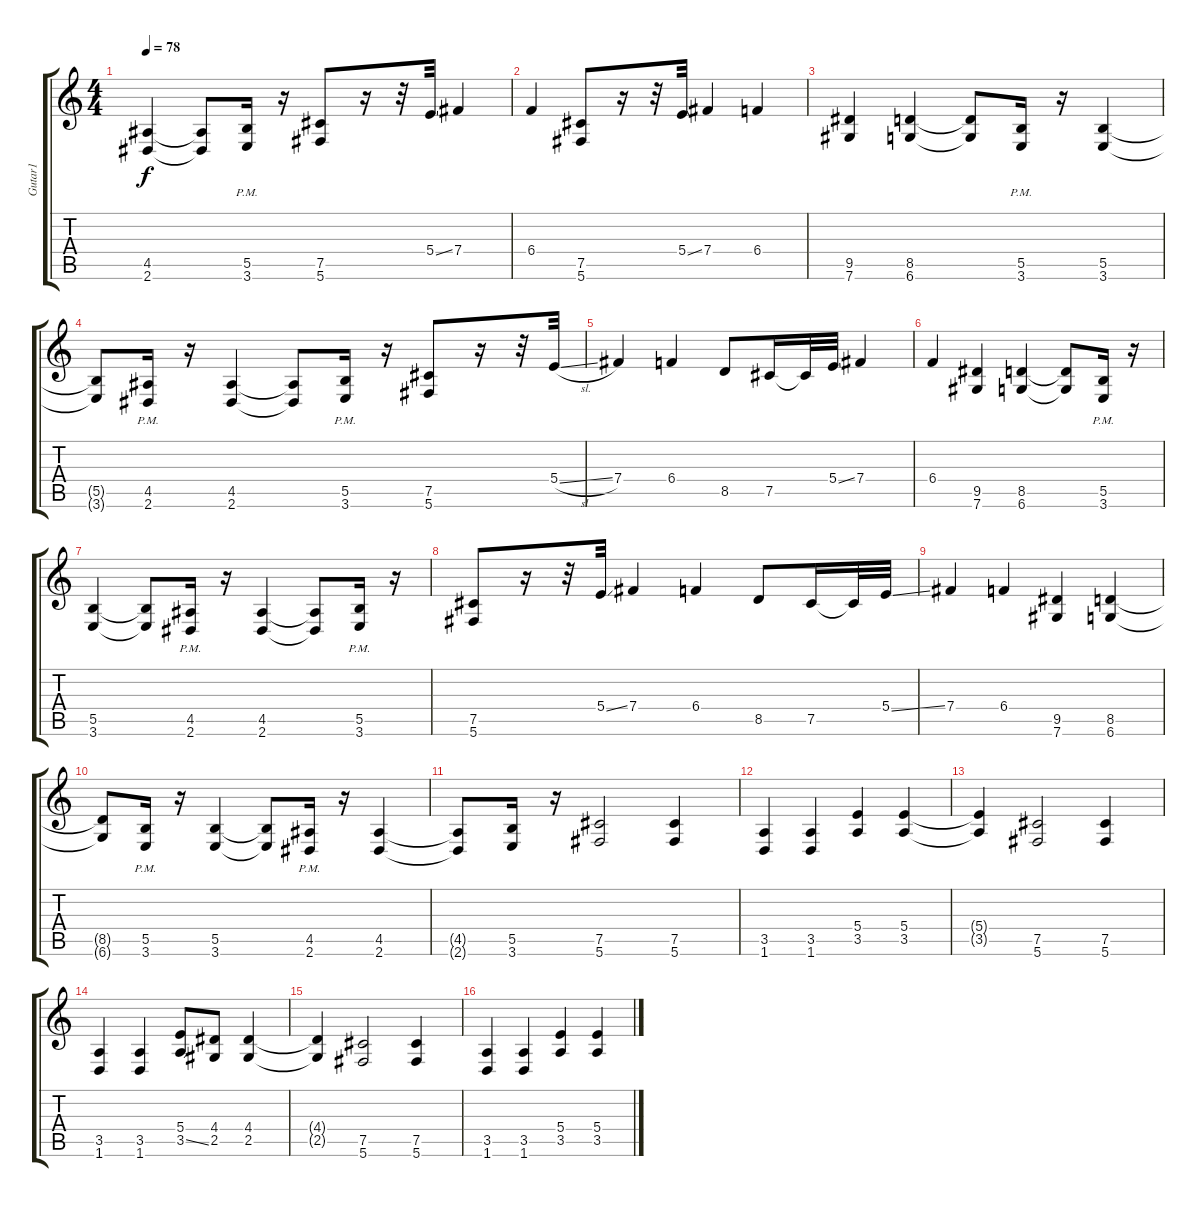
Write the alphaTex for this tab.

\track ("Gutar1" "Gutar1") {instrument distortionguitar}
\staff {score tabs}
\tuning (Db4 Ab3 E3 B2 Gb2 Db2) {hide}
\ts (4 4)
\tempo 78
\clef g2
\ks c
(4.5 2.6).4{dy f} (4.5{t} 2.6{t}).8 (5.5{pm} 3.6).16 r.16 (7.5 5.6).8 r.16 r.32 5.4{ss}.32 7.4.4 |
6.4.4 (7.5 5.6).8 r.16 r.32 5.4{ss}.32 7.4.4 6.4.4 |
(9.5 7.6).4 (8.5 6.6).4 (8.5{t} 6.6{t}).8 (5.5 3.6{pm}).16 r.16 (5.5 3.6).4 |
(5.5{t} 3.6{t}).8 (4.5 2.6{pm}).16 r.16 (4.5 2.6).4 (4.5{t} 2.6{t}).8 (5.5{pm} 3.6).16 r.16 (7.5 5.6).8 r.16 r.32 5.4{sl}.32 |
7.4.4 6.4.4 8.5.8 7.5.16 7.5{t}.32 5.4{ss}.32 7.4.4 |
6.4.4 (9.5 7.6).4 (8.5 6.6).4 (8.5{t} 6.6{t}).8 (5.5 3.6{pm}).16 r.16 |
(5.5 3.6).4 (5.5{t} 3.6{t}).8 (4.5{pm} 2.6).16 r.16 (4.5 2.6).4 (4.5{t} 2.6{t}).8 (5.5{pm} 3.6).16 r.16 |
(7.5 5.6).8 r.16 r.32 5.4{ss}.32 7.4.4 6.4.4 8.5.8 7.5.16 7.5{t}.32 5.4{ss}.32 |
7.4.4 6.4.4 (9.5 7.6).4 (8.5 6.6).4 |
(8.5{t} 6.6{t}).8 (5.5 3.6{pm}).16 r.16 (5.5 3.6).4 (5.5{t} 3.6{t}).8 (4.5 2.6{pm}).16 r.16 (4.5 2.6).4 |
(4.5{t} 2.6{t}).8 (5.5 3.6).16 r.16 (7.5 5.6).2 (7.5 5.6).4 |
(3.5 1.6).4 (3.5 1.6).4 (5.4 3.5).4 (5.4 3.5).4 |
(5.4{t} 3.5{t}).4 (7.5 5.6).2 (7.5 5.6).4 |
(3.5 1.6).4 (3.5 1.6).4 (5.4 3.5{ss}).8 (4.4 2.5).8 (4.4 2.5).4 |
(4.4{t} 2.5{t}).4 (7.5 5.6).2 (7.5 5.6).4 |
(3.5 1.6).4 (3.5 1.6).4 (5.4 3.5).4 (5.4 3.5).4
